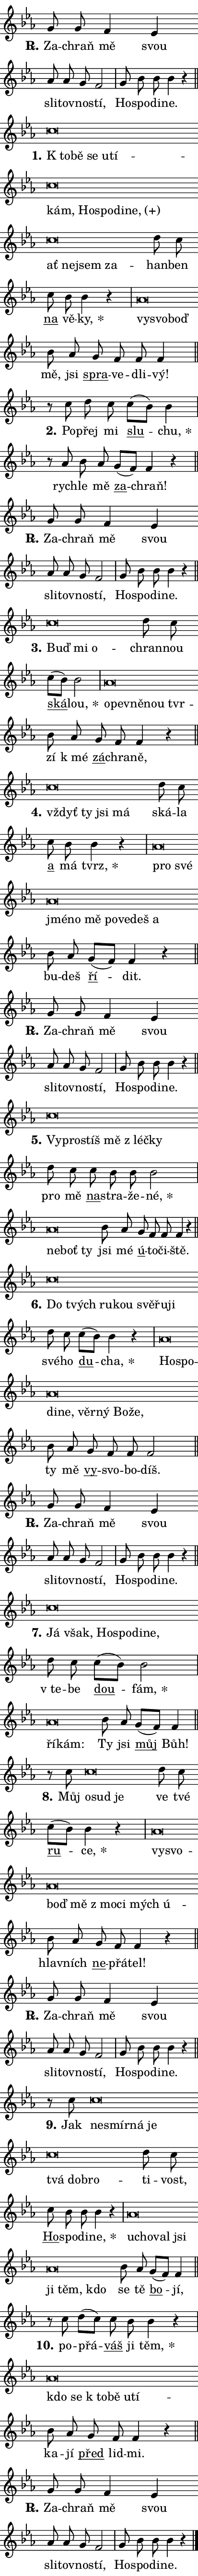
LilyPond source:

\version "2.24.0"
\header { tagline = "" }
\paper {
  indent = 0\cm
  top-margin = 0\cm
  right-margin = 0\cm
  bottom-margin = 0\cm
  left-margin = 0\cm
  paper-width = 7\cm
  page-breaking = #ly:one-page-breaking
  system-system-spacing.basic-distance = #11
  score-system-spacing.basic-distance = #11
  ragged-last = ##f
}


%% Author: Thomas Morley
%% https://lists.gnu.org/archive/html/lilypond-user/2020-05/msg00002.html
#(define (line-position grob)
"Returns position of @var[grob} in current system:
   @code{'start}, if at first time-step
   @code{'end}, if at last time-step
   @code{'middle} otherwise
"
  (let* ((col (ly:item-get-column grob))
         (ln (ly:grob-object col 'left-neighbor))
         (rn (ly:grob-object col 'right-neighbor))
         (col-to-check-left (if (ly:grob? ln) ln col))
         (col-to-check-right (if (ly:grob? rn) rn col))
         (break-dir-left
           (and
             (ly:grob-property col-to-check-left 'non-musical #f)
             (ly:item-break-dir col-to-check-left)))
         (break-dir-right
           (and
             (ly:grob-property col-to-check-right 'non-musical #f)
             (ly:item-break-dir col-to-check-right))))
        (cond ((eqv? 1 break-dir-left) 'start)
              ((eqv? -1 break-dir-right) 'end)
              (else 'middle))))

#(define (tranparent-at-line-position vctor)
  (lambda (grob)
  "Relying on @code{line-position} select the relevant enry from @var{vctor}.
Used to determine transparency,"
    (case (line-position grob)
      ((end) (not (vector-ref vctor 0)))
      ((middle) (not (vector-ref vctor 1)))
      ((start) (not (vector-ref vctor 2))))))

noteHeadBreakVisibility =
#(define-music-function (break-visibility)(vector?)
"Makes @code{NoteHead}s transparent relying on @var{break-visibility}"
#{
  \override NoteHead.transparent =
    #(tranparent-at-line-position break-visibility)
#})

#(define delete-ledgers-for-transparent-note-heads
  (lambda (grob)
    "Reads whether a @code{NoteHead} is transparent.
If so this @code{NoteHead} is removed from @code{'note-heads} from
@var{grob}, which is supposed to be @code{LedgerLineSpanner}.
As a result ledgers are not printed for this @code{NoteHead}"
    (let* ((nhds-array (ly:grob-object grob 'note-heads))
           (nhds-list
             (if (ly:grob-array? nhds-array)
                 (ly:grob-array->list nhds-array)
                 '()))
           ;; Relies on the transparent-property being done before
           ;; Staff.LedgerLineSpanner.after-line-breaking is executed.
           ;; This is fragile ...
           (to-keep
             (remove
               (lambda (nhd)
                 (ly:grob-property nhd 'transparent #f))
               nhds-list)))
      ;; TODO find a better method to iterate over grob-arrays, similiar
      ;; to filter/remove etc for lists
      ;; For now rebuilt from scratch
      (set! (ly:grob-object grob 'note-heads)  '())
      (for-each
        (lambda (nhd)
          (ly:pointer-group-interface::add-grob grob 'note-heads nhd))
        to-keep))))

hideNotes = {
  \noteHeadBreakVisibility #begin-of-line-visible
}
unHideNotes = {
  \noteHeadBreakVisibility #all-visible
}

% work-around for resetting accidentals
% https://lilypond.org/doc/v2.23/Documentation/notation/displaying-rhythms#unmetered-music
cadenzaMeasure = {
  \cadenzaOff
  \partial 1024 s1024
  \cadenzaOn
}

#(define-markup-command (accent layout props text) (markup?)
  "Underline accented syllable"
  (interpret-markup layout props
    #{\markup \override #'(offset . 4.3) \underline { #text }#}))

responsum = \markup \concat {
  "R" \hspace #-1.05 \path #0.1 #'((moveto 0 0.07) (lineto 0.9 0.8)) \hspace #0.05 "."
}

\layout {
    \context {
        \Staff
        \remove "Time_signature_engraver"
        \override LedgerLineSpanner.after-line-breaking = #delete-ledgers-for-transparent-note-heads
    }
    \context {
        \Voice {
            \override NoteHead.output-attributes = #'((class . "notehead"))
            \override Hairpin.height = #0.55
        }
    }
    \context {
        \Lyrics {
            \override StanzaNumber.output-attributes = #'((class . "stanzanumber"))
            \override LyricSpace.minimum-distance = #0.9
            \override LyricText.font-name = #"TeX Gyre Schola"
            \override LyricText.font-size = 1
            \override StanzaNumber.font-name = #"TeX Gyre Schola Bold"
            \override StanzaNumber.font-size = 1
        }
    }
}

% magnetic-lyrics.ily
%
%   written by
%     Jean Abou Samra <jean@abou-samra.fr>
%     Werner Lemberg <wl@gnu.org>
%
%   adapted by
%     Jiri Hon <jiri.hon@gmail.com>
%
% Version 2022-Apr-15

% https://www.mail-archive.com/lilypond-user@gnu.org/msg149350.html

#(define (Left_hyphen_pointer_engraver context)
   "Collect syllable-hyphen-syllable occurrences in lyrics and store
them in properties.  This engraver only looks to the left.  For
example, if the lyrics input is @code{foo -- bar}, it does the
following.

@itemize @bullet
@item
Set the @code{text} property of the @code{LyricHyphen} grob between
@q{foo} and @q{bar} to @code{foo}.

@item
Set the @code{left-hyphen} property of the @code{LyricText} grob with
text @q{foo} to the @code{LyricHyphen} grob between @q{foo} and
@q{bar}.
@end itemize

Use this auxiliary engraver in combination with the
@code{lyric-@/text::@/apply-@/magnetic-@/offset!} hook."
   (let ((hyphen #f)
         (text #f))
     (make-engraver
      (acknowledgers
       ((lyric-syllable-interface engraver grob source-engraver)
        (set! text grob)))
      (end-acknowledgers
       ((lyric-hyphen-interface engraver grob source-engraver)
        ;(when (not (grob::has-interface grob 'lyric-space-interface))
          (set! hyphen grob)));)
      ((stop-translation-timestep engraver)
       (when (and text hyphen)
         (ly:grob-set-object! text 'left-hyphen hyphen))
       (set! text #f)
       (set! hyphen #f)))))

#(define (lyric-text::apply-magnetic-offset! grob)
   "If the space between two syllables is less than the value in
property @code{LyricText@/.details@/.squash-threshold}, move the right
syllable to the left so that it gets concatenated with the left
syllable.

Use this function as a hook for
@code{LyricText@/.after-@/line-@/breaking} if the
@code{Left_@/hyphen_@/pointer_@/engraver} is active."
   (let ((hyphen (ly:grob-object grob 'left-hyphen #f)))
     (when hyphen
       (let ((left-text (ly:spanner-bound hyphen LEFT)))
         (when (grob::has-interface left-text 'lyric-syllable-interface)
           (let* ((common (ly:grob-common-refpoint grob left-text X))
                  (this-x-ext (ly:grob-extent grob common X))
                  (left-x-ext
                   (begin
                     ;; Trigger magnetism for left-text.
                     (ly:grob-property left-text 'after-line-breaking)
                     (ly:grob-extent left-text common X)))
                  ;; `delta` is the gap width between two syllables.
                  (delta (- (interval-start this-x-ext)
                            (interval-end left-x-ext)))
                  (details (ly:grob-property grob 'details))
                  (threshold (assoc-get 'squash-threshold details 0.2)))
             (when (< delta threshold)
               (let* (;; We have to manipulate the input text so that
                      ;; ligatures crossing syllable boundaries are not
                      ;; disabled.  For languages based on the Latin
                      ;; script this is essentially a beautification.
                      ;; However, for non-Western scripts it can be a
                      ;; necessity.
                      (lt (ly:grob-property left-text 'text))
                      (rt (ly:grob-property grob 'text))
                      (is-space (grob::has-interface hyphen 'lyric-space-interface))
                      (space (if is-space " " ""))
                      (space-markup (grob-interpret-markup grob " "))
                      (space-size (interval-length (ly:stencil-extent space-markup X)))
                      (extra-delta (if is-space space-size 0))
                      ;; Append new syllable.
                      (ltrt-space (if (and (string? lt) (string? rt))
                                (string-append lt space rt)
                                (make-concat-markup (list lt space rt))))
                      ;; Right-align `ltrt` to the right side.
                      (ltrt-space-markup (grob-interpret-markup
                               grob
                               (make-translate-markup
                                (cons (interval-length this-x-ext) 0)
                                (make-right-align-markup ltrt-space)))))
                 (begin
                   ;; Don't print `left-text`.
                   (ly:grob-set-property! left-text 'stencil #f)
                   ;; Set text and stencil (which holds all collected
                   ;; syllables so far) and shift it to the left.
                   (ly:grob-set-property! grob 'text ltrt-space)
                   (ly:grob-set-property! grob 'stencil ltrt-space-markup)
                   (ly:grob-translate-axis! grob (- (- delta extra-delta)) X))))))))))


#(define (lyric-hyphen::displace-bounds-first grob)
   ;; Make very sure this callback isn't triggered too early.
   (let ((left (ly:spanner-bound grob LEFT))
         (right (ly:spanner-bound grob RIGHT)))
     (ly:grob-property left 'after-line-breaking)
     (ly:grob-property right 'after-line-breaking)
     (ly:lyric-hyphen::print grob)))

squashThreshold = #0.4

\layout {
  \context {
    \Lyrics
    \consists #Left_hyphen_pointer_engraver
    \override LyricText.after-line-breaking =
      #lyric-text::apply-magnetic-offset!
    \override LyricHyphen.stencil = #lyric-hyphen::displace-bounds-first
    \override LyricText.details.squash-threshold = \squashThreshold
    \override LyricHyphen.minimum-distance = 0
    \override LyricHyphen.minimum-length = \squashThreshold
  }
}

squash = \override LyricText.details.squash-threshold = 9999
unSquash = \override LyricText.details.squash-threshold = \squashThreshold

left = \override LyricText.self-alignment-X = #LEFT
unLeft = \revert LyricText.self-alignment-X

starOffset = #(lambda (grob) 
                (let ((x_offset (ly:self-alignment-interface::aligned-on-x-parent grob)))
                  (if (= x_offset 0) 0 (+ x_offset 1.2))))

star = #(define-music-function (syllable)(string?)
"Append star separator at the end of a syllable"
#{
  \once \override LyricText.X-offset = #starOffset
  \lyricmode { \markup {
    #syllable
    \override #'((font-name . "TeX Gyre Schola Bold")) \hspace #0.2 \lower #0.65 \larger "*"
  } }
#})

starAccent = #(define-music-function (syllable)(string?)
"Append star separator at the end of a syllable and make accent"
#{
  \once \override LyricText.X-offset = #starOffset
  \lyricmode { \markup {
    \accent #syllable
    \override #'((font-name . "TeX Gyre Schola Bold")) \hspace #0.2 \lower #0.65 \larger "*"
  } }
#})

breath = #(define-music-function (syllable)(string?)
"Append breathing indicator at the end of a syllable"
#{
  \lyricmode { \markup { #syllable "+" } }
#})

optionalBreath = #(define-music-function (syllable)(string?)
"Append optional breathing indicator at the end of a syllable"
#{
  \lyricmode { \markup { #syllable "(+)" } }
#})


\score {
    <<
        \new Voice = "melody" { \cadenzaOn \key es \major \relative { g'8 g f4 es \bar "" as8 as g f2 \cadenzaMeasure \bar "|" g8 bes bes bes4 r \cadenzaMeasure \bar "||" \break } }
        \new Lyrics \lyricsto "melody" { \lyricmode { \set stanza = \responsum
Za -- chraň mě svou sli -- tov -- no -- stí, Ho -- spo -- di -- ne. } }
    >>
    \layout {}
}

\score {
    <<
        \new Voice = "melody" { \cadenzaOn \key es \major \relative { c''\breve*1/16 \hideNotes \breve*1/16 \bar "" \breve*1/16 \bar "" \breve*1/16 \bar "" \breve*1/16 \bar "" \breve*1/16 \bar "" \breve*1/16 \bar "" \breve*1/16 \bar "" \breve*1/16 \bar "" \breve*1/16 \bar "" \breve*1/16 \bar "" \breve*1/16 \bar "" \breve*1/16 \breve*1/16 \bar "" \unHideNotes d8 c \bar "" c bes bes4 r \cadenzaMeasure \bar "|" as\breve*1/16 \hideNotes \breve*1/16 \breve*1/16 \bar "" \unHideNotes bes8 as \bar "" g f f f4 \cadenzaMeasure \bar "||" \break } }
        \new Lyrics \lyricsto "melody" { \lyricmode { \set stanza = "1."
\left "K to" -- \squash bě se u -- tí -- kám, Ho -- spo -- di -- \optionalBreath ne, ať nej -- sem za -- \unLeft \unSquash han -- ben \markup \accent na vě -- \star ky, \left vy -- \squash svo -- boď \unLeft \unSquash mě, jsi \markup \accent spra -- ve -- dli -- vý! } }
    >>
    \layout {}
}

\score {
    <<
        \new Voice = "melody" { \cadenzaOn \key es \major \relative { r8 c'' d8 c \bar "" c[( bes)] bes4 \cadenzaMeasure \bar "|" r8 as bes8 as \bar "" g[( f)] f4 r \cadenzaMeasure \bar "||" \break } }
        \new Lyrics \lyricsto "melody" { \lyricmode { \set stanza = "2."
Po -- přej mi \markup \accent slu -- \star chu, rych -- le mě \markup \accent za -- chraň! } }
    >>
    \layout {}
}

\score {
    <<
        \new Voice = "melody" { \cadenzaOn \key es \major \relative { g'8 g f4 es \bar "" as8 as g f2 \cadenzaMeasure \bar "|" g8 bes bes bes4 r \cadenzaMeasure \bar "||" \break } }
        \new Lyrics \lyricsto "melody" { \lyricmode { \set stanza = \responsum
Za -- chraň mě svou sli -- tov -- no -- stí, Ho -- spo -- di -- ne. } }
    >>
    \layout {}
}

\score {
    <<
        \new Voice = "melody" { \cadenzaOn \key es \major \relative { c''\breve*1/16 \hideNotes \breve*1/16 \breve*1/16 \bar "" \unHideNotes d8 c \bar "" c[( bes)] bes2 \cadenzaMeasure \bar "|" as\breve*1/16 \hideNotes \breve*1/16 \bar "" \breve*1/16 \bar "" \breve*1/16 \breve*1/16 \bar "" \unHideNotes bes8 as \bar "" g f f4 r \cadenzaMeasure \bar "||" \break } }
        \new Lyrics \lyricsto "melody" { \lyricmode { \set stanza = "3."
\left Buď \squash mi o -- \unLeft \unSquash chran -- nou \markup \accent ská -- \star lou, \left o -- \squash pev -- ně -- nou tvr -- \unLeft \unSquash zí "k mé" \markup \accent zá -- chra -- ně, } }
    >>
    \layout {}
}

\score {
    <<
        \new Voice = "melody" { \cadenzaOn \key es \major \relative { c''\breve*1/16 \hideNotes \breve*1/16 \bar "" \breve*1/16 \breve*1/16 \bar "" \unHideNotes d8 c \bar "" c bes bes4 r \cadenzaMeasure \bar "|" as\breve*1/16 \hideNotes \breve*1/16 \bar "" \breve*1/16 \bar "" \breve*1/16 \bar "" \breve*1/16 \bar "" \breve*1/16 \bar "" \breve*1/16 \bar "" \breve*1/16 \breve*1/16 \bar "" \unHideNotes bes8 as \bar "" g[( f)] f4 r \cadenzaMeasure \bar "||" \break } }
        \new Lyrics \lyricsto "melody" { \lyricmode { \set stanza = "4."
\left vždyť \squash ty jsi má \unLeft \unSquash ská -- la \markup \accent a má \star tvrz, \left pro \squash své jmé -- no mě po -- ve -- deš a \unLeft \unSquash bu -- deš \markup \accent ří -- dit. } }
    >>
    \layout {}
}

\score {
    <<
        \new Voice = "melody" { \cadenzaOn \key es \major \relative { g'8 g f4 es \bar "" as8 as g f2 \cadenzaMeasure \bar "|" g8 bes bes bes4 r \cadenzaMeasure \bar "||" \break } }
        \new Lyrics \lyricsto "melody" { \lyricmode { \set stanza = \responsum
Za -- chraň mě svou sli -- tov -- no -- stí, Ho -- spo -- di -- ne. } }
    >>
    \layout {}
}

\score {
    <<
        \new Voice = "melody" { \cadenzaOn \key es \major \relative { c''\breve*1/16 \hideNotes \breve*1/16 \bar "" \breve*1/16 \bar "" \breve*1/16 \bar "" \breve*1/16 \breve*1/16 \bar "" \unHideNotes d8 c \bar "" c bes bes bes2 \cadenzaMeasure \bar "|" as\breve*1/16 \hideNotes \breve*1/16 \breve*1/16 \bar "" \unHideNotes bes8 as \bar "" g f f f4 r \cadenzaMeasure \bar "||" \break } }
        \new Lyrics \lyricsto "melody" { \lyricmode { \set stanza = "5."
\left Vy -- \squash pro -- stíš mě "z léč" -- ky \unLeft \unSquash pro mě \markup \accent na -- stra -- že -- \star né, \left ne -- \squash boť ty \unLeft \unSquash jsi mé \markup \accent ú -- to -- či -- ště. } }
    >>
    \layout {}
}

\score {
    <<
        \new Voice = "melody" { \cadenzaOn \key es \major \relative { c''\breve*1/16 \hideNotes \breve*1/16 \bar "" \breve*1/16 \bar "" \breve*1/16 \bar "" \breve*1/16 \bar "" \breve*1/16 \breve*1/16 \bar "" \unHideNotes d8 c \bar "" c[( bes)] bes4 r \cadenzaMeasure \bar "|" as\breve*1/16 \hideNotes \breve*1/16 \bar "" \breve*1/16 \bar "" \breve*1/16 \bar "" \breve*1/16 \bar "" \breve*1/16 \bar "" \breve*1/16 \breve*1/16 \bar "" \unHideNotes bes8 as \bar "" g f f f2 \cadenzaMeasure \bar "||" \break } }
        \new Lyrics \lyricsto "melody" { \lyricmode { \set stanza = "6."
\left Do \squash tvých ru -- kou svě -- řu -- ji \unLeft \unSquash své -- ho \markup \accent du -- \star cha, \left Ho -- \squash spo -- di -- ne, věr -- ný Bo -- že, \unLeft \unSquash ty mě \markup \accent vy -- svo -- bo -- díš. } }
    >>
    \layout {}
}

\score {
    <<
        \new Voice = "melody" { \cadenzaOn \key es \major \relative { g'8 g f4 es \bar "" as8 as g f2 \cadenzaMeasure \bar "|" g8 bes bes bes4 r \cadenzaMeasure \bar "||" \break } }
        \new Lyrics \lyricsto "melody" { \lyricmode { \set stanza = \responsum
Za -- chraň mě svou sli -- tov -- no -- stí, Ho -- spo -- di -- ne. } }
    >>
    \layout {}
}

\score {
    <<
        \new Voice = "melody" { \cadenzaOn \key es \major \relative { c''\breve*1/16 \hideNotes \breve*1/16 \bar "" \breve*1/16 \bar "" \breve*1/16 \bar "" \breve*1/16 \breve*1/16 \bar "" \unHideNotes d8 c \bar "" c[( bes)] bes2 \cadenzaMeasure \bar "|" as\breve*1/16 \hideNotes \breve*1/16 \bar "" \unHideNotes bes8 as \bar "" g[( f)] f4 \cadenzaMeasure \bar "||" \break } }
        \new Lyrics \lyricsto "melody" { \lyricmode { \set stanza = "7."
\left Já \squash však, Ho -- spo -- di -- ne, \unLeft \unSquash "v te" -- be \markup \accent dou -- \star fám, \left ří -- \squash kám: \unLeft \unSquash Ty jsi \markup \accent můj Bůh! } }
    >>
    \layout {}
}

\score {
    <<
        \new Voice = "melody" { \cadenzaOn \key es \major \relative { r8 c''8 c\breve*1/16 \hideNotes \breve*1/16 \breve*1/16 \bar "" \unHideNotes d8 c \bar "" c[( bes)] bes4 r \cadenzaMeasure \bar "|" as\breve*1/16 \hideNotes \breve*1/16 \bar "" \breve*1/16 \bar "" \breve*1/16 \bar "" \breve*1/16 \bar "" \breve*1/16 \bar "" \breve*1/16 \breve*1/16 \bar "" \unHideNotes bes8 as \bar "" g f f4 r \cadenzaMeasure \bar "||" \break } }
        \new Lyrics \lyricsto "melody" { \lyricmode { \set stanza = "8."
Můj \left o -- \squash sud je \unLeft \unSquash ve tvé \markup \accent ru -- \star ce, \left vy -- \squash svo -- boď mě "z mo" -- ci mých ú -- \unLeft \unSquash hlav -- ních \markup \accent ne -- přá -- tel! } }
    >>
    \layout {}
}

\score {
    <<
        \new Voice = "melody" { \cadenzaOn \key es \major \relative { g'8 g f4 es \bar "" as8 as g f2 \cadenzaMeasure \bar "|" g8 bes bes bes4 r \cadenzaMeasure \bar "||" \break } }
        \new Lyrics \lyricsto "melody" { \lyricmode { \set stanza = \responsum
Za -- chraň mě svou sli -- tov -- no -- stí, Ho -- spo -- di -- ne. } }
    >>
    \layout {}
}

\score {
    <<
        \new Voice = "melody" { \cadenzaOn \key es \major \relative { r8 c''8 c\breve*1/16 \hideNotes \breve*1/16 \bar "" \breve*1/16 \bar "" \breve*1/16 \bar "" \breve*1/16 \bar "" \breve*1/16 \breve*1/16 \bar "" \unHideNotes d8 c \bar "" c bes bes bes4 r \cadenzaMeasure \bar "|" as\breve*1/16 \hideNotes \breve*1/16 \bar "" \breve*1/16 \bar "" \breve*1/16 \bar "" \breve*1/16 \bar "" \breve*1/16 \breve*1/16 \bar "" \unHideNotes bes8 as \bar "" g[( f)] f4 \cadenzaMeasure \bar "||" \break } }
        \new Lyrics \lyricsto "melody" { \lyricmode { \set stanza = "9."
Jak \left ne -- \squash smír -- ná je tvá dob -- ro -- \unLeft \unSquash ti -- vost, \markup \accent Ho -- spo -- di -- \star ne, \left u -- \squash cho -- val jsi ji těm, kdo \unLeft \unSquash se tě \markup \accent bo -- jí, } }
    >>
    \layout {}
}

\score {
    <<
        \new Voice = "melody" { \cadenzaOn \key es \major \relative { r8 c'' d8[( c)] \bar "" c bes bes4 r \cadenzaMeasure \bar "|" as\breve*1/16 \hideNotes \breve*1/16 \bar "" \breve*1/16 \bar "" \breve*1/16 \bar "" \breve*1/16 \breve*1/16 \bar "" \unHideNotes bes8 as \bar "" g f f4 r \cadenzaMeasure \bar "||" \break } }
        \new Lyrics \lyricsto "melody" { \lyricmode { \set stanza = "10."
po -- přá -- \markup \accent váš ji \star těm, \left kdo \squash se "k to" -- bě u -- tí -- \unLeft \unSquash ka -- jí \markup \accent před lid -- mi. } }
    >>
    \layout {}
}

\score {
    <<
        \new Voice = "melody" { \cadenzaOn \key es \major \relative { g'8 g f4 es \bar "" as8 as g f2 \cadenzaMeasure \bar "|" g8 bes bes bes4 r \cadenzaMeasure \bar "||" \break } \bar "|." }
        \new Lyrics \lyricsto "melody" { \lyricmode { \set stanza = \responsum
Za -- chraň mě svou sli -- tov -- no -- stí, Ho -- spo -- di -- ne. } }
    >>
    \layout {}
}
